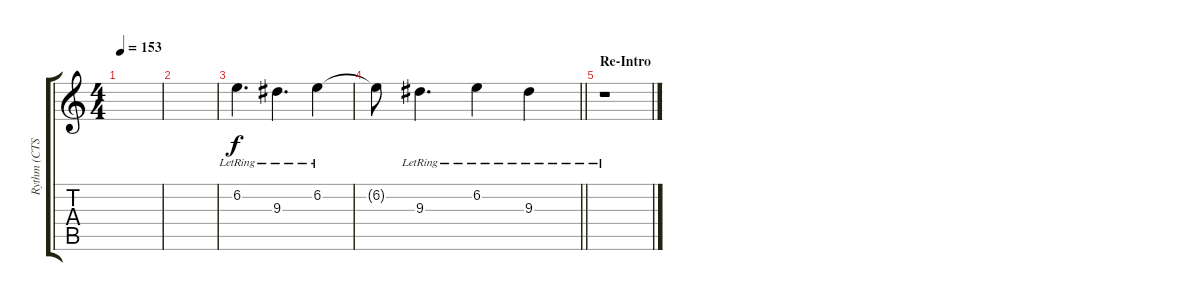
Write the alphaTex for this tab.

\track ("Rythm (CTS) / Extra (IW)" "Rythm (CTS") {instrument overdrivenguitar}
\staff {score tabs}
\tuning (Eb4 Bb3 Gb3 Db3 Ab2 Db2) {hide}
\ts (4 4)
\tempo 153
\clef g2
\ks c
|
|
6.2{lr}.4{d volume 9 instrument overdrivenguitar} 9.3{lr}.4{d} 6.2{lr}.4 |
\barLineRight lightlight
6.2{t}.8 9.3{lr}.4{d} 6.2{lr}.4 9.3{lr}.4 |
\section ("" "Re-Intro")
r.1
